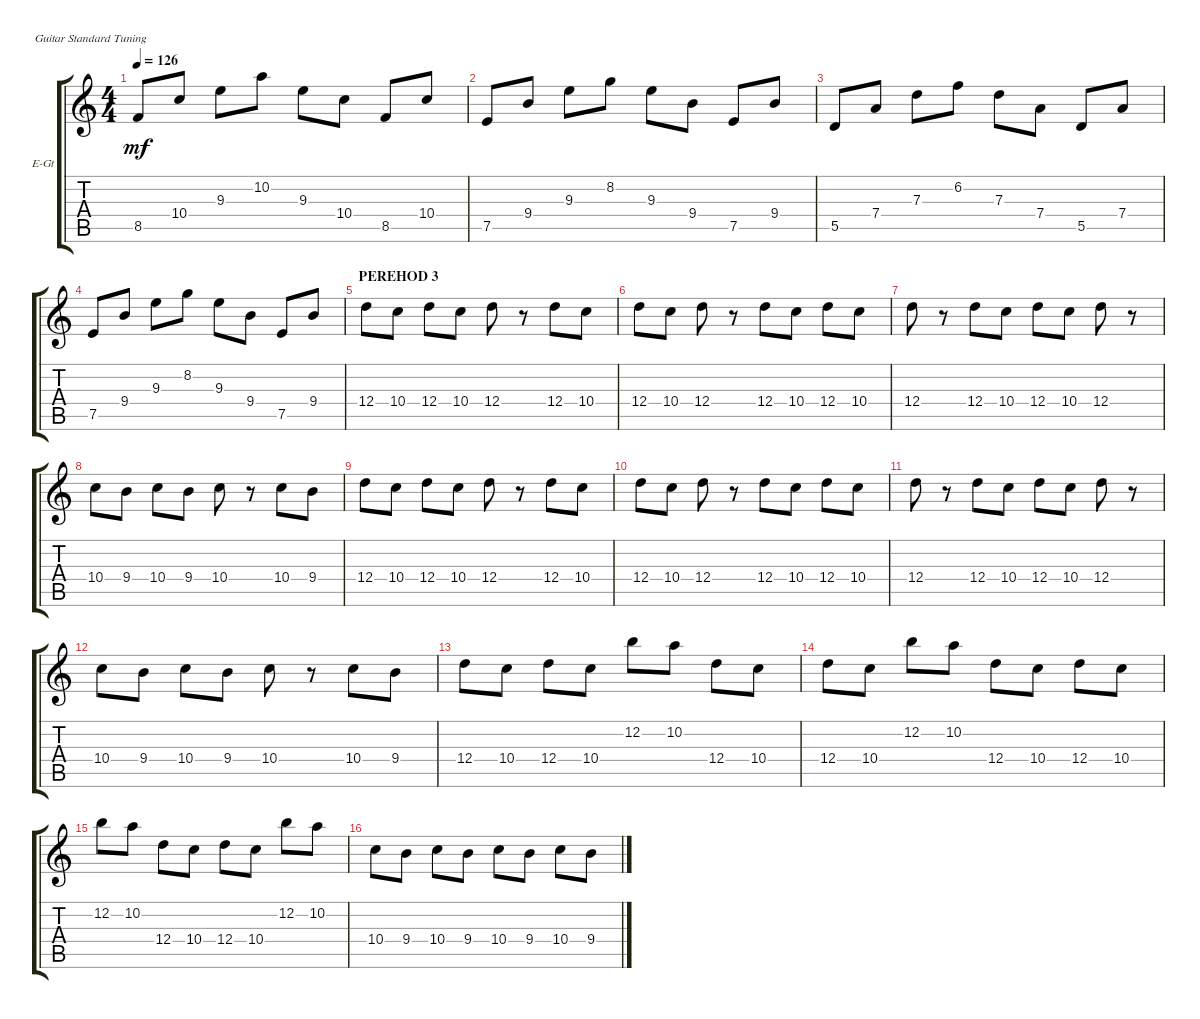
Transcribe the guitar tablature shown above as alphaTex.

\defaultSystemsLayout 4
\bracketExtendMode groupsimilarinstruments
\firstSystemTrackNameOrientation horizontal
\otherSystemsTrackNameOrientation horizontal
\track ("Electric Guitar" "E-Gt") {instrument electricguitarclean}
\staff {score tabs}
\tuning (E4 B3 G3 D3 A2 E2)
\ts (4 4)
\tempo 126
\clef g2
\ks aminor
8.5.8{dy mf} 10.4.8 9.3.8 10.2.8 9.3.8 10.4.8 8.5.8 10.4.8 |
7.5.8 9.4.8 9.3.8 8.2.8 9.3.8 9.4.8 7.5.8 9.4.8 |
5.5.8 7.4.8 7.3.8 6.2.8 7.3.8 7.4.8 5.5.8 7.4.8 |
7.5.8 9.4.8 9.3.8 8.2.8 9.3.8 9.4.8 7.5.8 9.4.8 |
\section ("" "PEREHOD 3")
12.4.8 10.4.8 12.4.8 10.4.8 12.4.8 r.8 12.4.8 10.4.8 |
12.4.8 10.4.8 12.4.8 r.8 12.4.8 10.4.8 12.4.8 10.4.8 |
12.4.8 r.8 12.4.8 10.4.8 12.4.8 10.4.8 12.4.8 r.8 |
10.4.8 9.4.8 10.4.8 9.4.8 10.4.8 r.8 10.4.8 9.4.8 |
12.4.8 10.4.8 12.4.8 10.4.8 12.4.8 r.8 12.4.8 10.4.8 |
12.4.8 10.4.8 12.4.8 r.8 12.4.8 10.4.8 12.4.8 10.4.8 |
12.4.8 r.8 12.4.8 10.4.8 12.4.8 10.4.8 12.4.8 r.8 |
10.4.8 9.4.8 10.4.8 9.4.8 10.4.8 r.8 10.4.8 9.4.8 |
12.4.8 10.4.8 12.4.8 10.4.8 12.2.8 10.2.8 12.4.8 10.4.8 |
12.4.8 10.4.8 12.2.8 10.2.8 12.4.8 10.4.8 12.4.8 10.4.8 |
12.2.8 10.2.8 12.4.8 10.4.8 12.4.8 10.4.8 12.2.8 10.2.8 |
10.4.8 9.4.8 10.4.8 9.4.8 10.4.8 9.4.8 10.4.8 9.4.8
